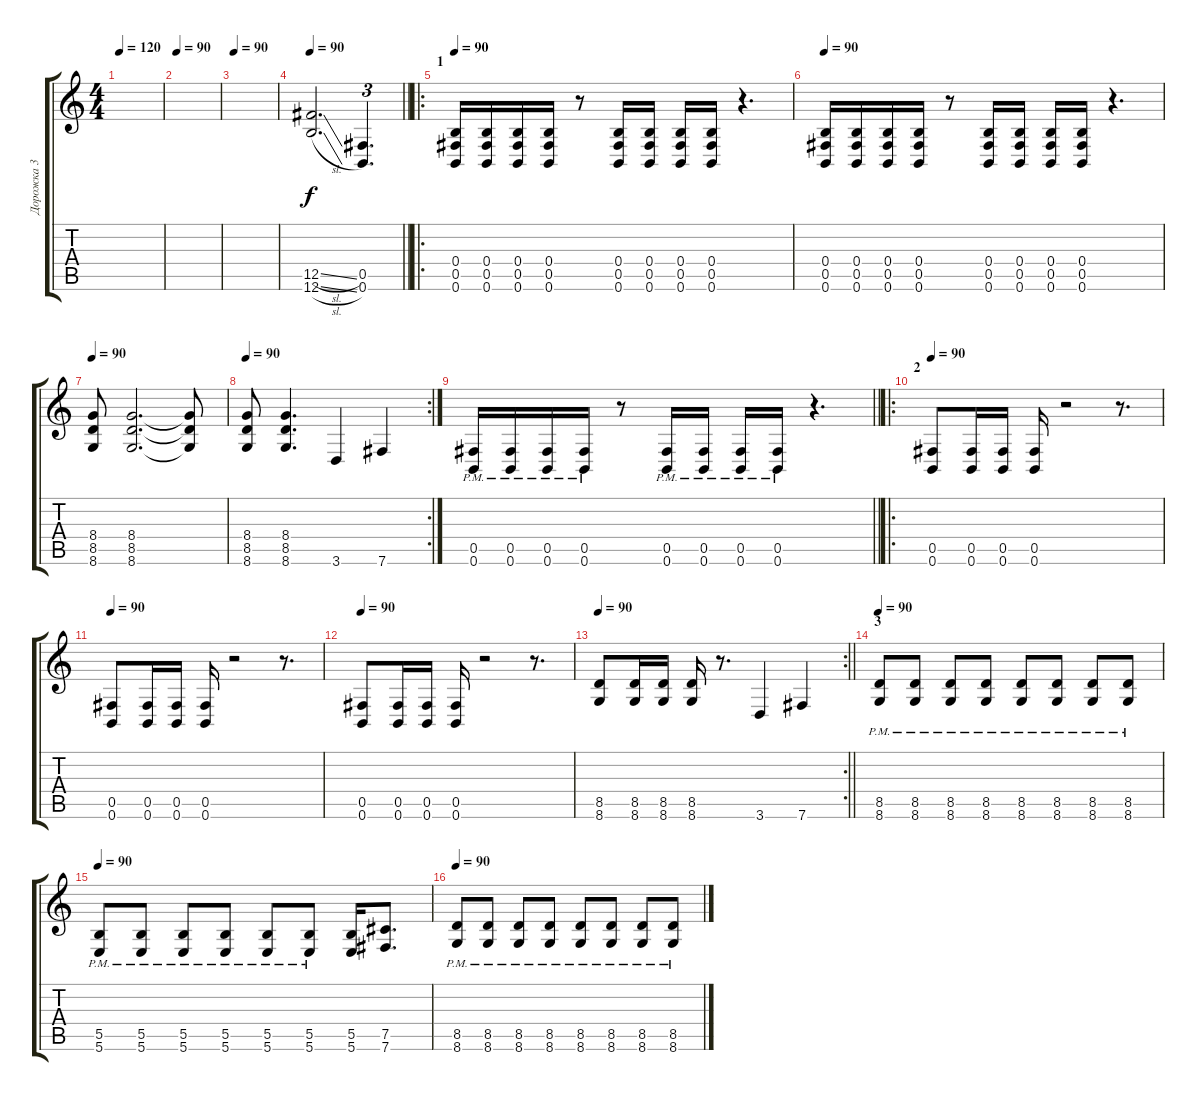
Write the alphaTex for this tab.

\track ("Дорожка 3" "Дорожка 3") {solo instrument distortionguitar}
\staff {score tabs}
\tuning (Db4 Ab3 E3 B2 Gb2 B1) {hide}
\ts (4 4)
\tempo 120
\tempo 90
\tempo 120
\clef g2
\ks c
|
\tempo 90
|
\tempo 90
|
\tempo 90
\barLineRight lightlight
(12.5{sl} 12.6{sl}).2{d} (0.5 0.6).4{d tu (3 2)} |
\ro
\section ("" "1")
\tempo 90
(0.4 0.5 0.6).16 (0.4 0.5 0.6).16 (0.4 0.5 0.6).16 (0.4 0.5 0.6).16 r.8 (0.4 0.5 0.6).16 (0.4 0.5 0.6).16 (0.4 0.5 0.6).16 (0.4 0.5 0.6).16 r.4{d} |
\tempo 90
(0.4 0.5 0.6).16 (0.4 0.5 0.6).16 (0.4 0.5 0.6).16 (0.4 0.5 0.6).16 r.8 (0.4 0.5 0.6).16 (0.4 0.5 0.6).16 (0.4 0.5 0.6).16 (0.4 0.5 0.6).16 r.4{d} |
\tempo 90
(8.4 8.5 8.6).8 (8.4 8.5 8.6).2{d} (8.4{t} 8.5{t} 8.6{t}).8 |
\rc 2
\tempo 90
(8.4 8.5 8.6).8 (8.4 8.5 8.6).4{d} 3.6.4 7.6.4 |
\barLineRight lightlight
(0.5{pm} 0.6{pm}).16 (0.5{pm} 0.6{pm}).16 (0.5{pm} 0.6{pm}).16 (0.5{pm} 0.6{pm}).16 r.8 (0.5{pm} 0.6{pm}).16 (0.5{pm} 0.6{pm}).16 (0.5{pm} 0.6{pm}).16 (0.5{pm} 0.6{pm}).16 r.4{d} |
\ro
\section ("" "2")
\tempo 90
(0.5 0.6).8 (0.5 0.6).16 (0.5 0.6).16 (0.5 0.6).16 r.2 r.8{d} |
\tempo 90
(0.5 0.6).8 (0.5 0.6).16 (0.5 0.6).16 (0.5 0.6).16 r.2 r.8{d} |
\tempo 90
(0.5 0.6).8 (0.5 0.6).16 (0.5 0.6).16 (0.5 0.6).16 r.2 r.8{d} |
\rc 2
\tempo 90
\barLineRight lightlight
(8.5 8.6).8 (8.5 8.6).16 (8.5 8.6).16 (8.5 8.6).16 r.8{d} 3.6.4 7.6.4 |
\section ("" "3")
\tempo 90
(8.5{pm} 8.6{pm}).8 (8.5{pm} 8.6{pm}).8 (8.5{pm} 8.6{pm}).8 (8.5{pm} 8.6{pm}).8 (8.5{pm} 8.6{pm}).8 (8.5{pm} 8.6{pm}).8 (8.5{pm} 8.6{pm}).8 (8.5{pm} 8.6{pm}).8 |
\tempo 90
(5.5{pm} 5.6{pm}).8 (5.5{pm} 5.6{pm}).8 (5.5{pm} 5.6{pm}).8 (5.5{pm} 5.6{pm}).8 (5.5{pm} 5.6{pm}).8 (5.5{pm} 5.6{pm}).8 (5.5 5.6).16 (7.5 7.6).8{d} |
\tempo 90
(8.5{pm} 8.6{pm}).8 (8.5{pm} 8.6{pm}).8 (8.5{pm} 8.6{pm}).8 (8.5{pm} 8.6{pm}).8 (8.5{pm} 8.6{pm}).8 (8.5{pm} 8.6{pm}).8 (8.5{pm} 8.6{pm}).8 (8.5{pm} 8.6{pm}).8
